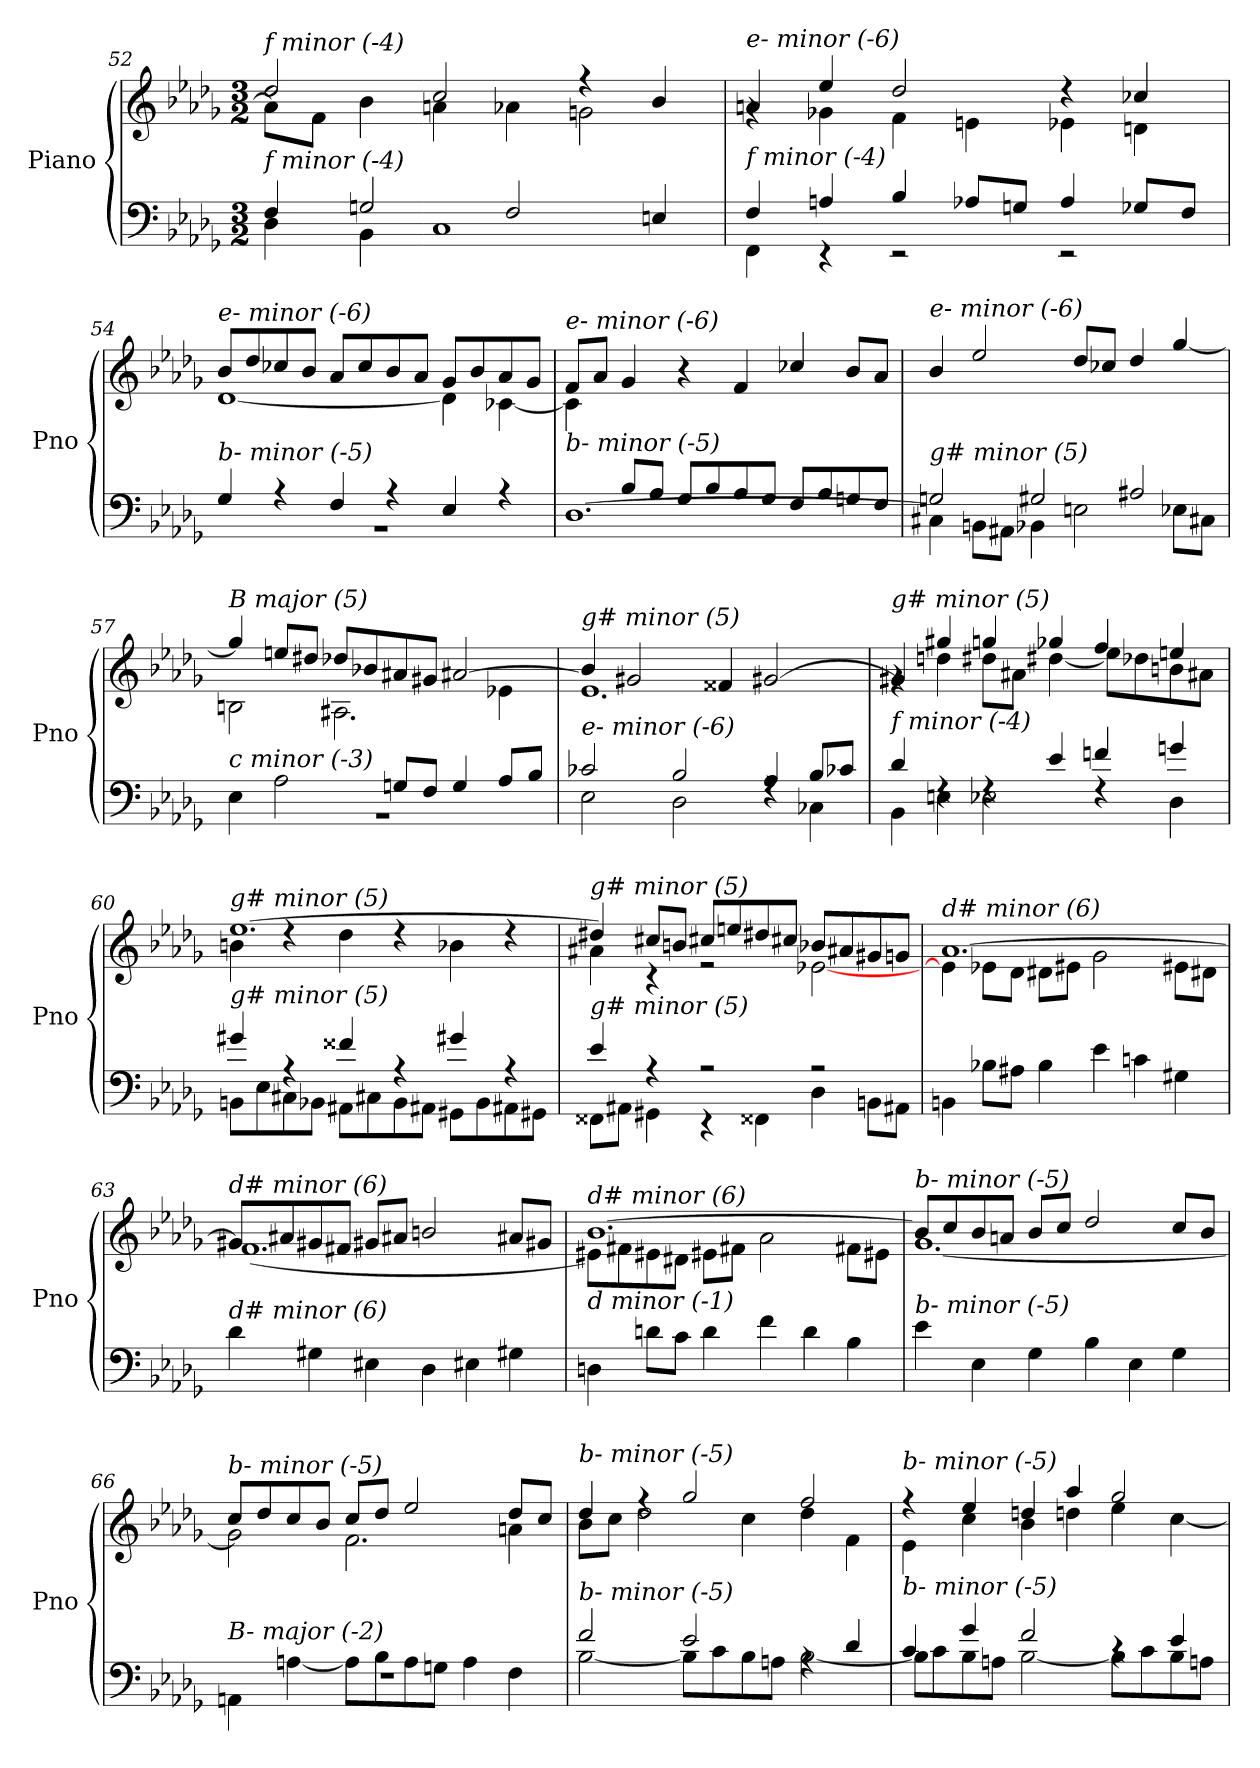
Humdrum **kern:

**kern	**kern
*part1	*part1
*staff2	*staff1
*I"Piano	*
*I'Pno	*
!!LO:LB:g=z
*clefF4	*clefG2
*k[b-e-a-d-g-]	*k[b-e-a-d-g-]
*M3/2	*M3/2
=52	=52
*^	*^
!	!	!LO:TX:i:t=f minor (-4)	!
!LO:TX:i:t=f minor (-4)	!	!	!
4F/	4D-\	2dd-/	8a-\L]
.	.	.	8f\J
2Gn/	4BB-\	.	4b-\
.	1C	2cc/	4an\
2F/	.	.	4a-X\
.	.	4r	2gn\
4En/	.	4b-/	.
=53	=53	=53	=53
!	!	!LO:TX:i:t=e- minor (-6)	!
!LO:TX:i:t=f minor (-4)	!	!	!
4F/	4FF\	4an/	4rg
4An/	4r	4ee-/	4g-X\
4B-/	2r	2dd-/	4f\
8A-X/L	.	.	4eni\
8Gn/J	.	.	.
4A-/	2r	4r	4e-\
8G-X/L	.	4cc-X/	4dni\
8F/J	.	.	.
=54	=54	=54	=54
!	!	!LO:TX:i:t=e- minor (-6)	!
!LO:TX:i:t=b- minor (-5)	!	!	!
4G-/	1.r	8b-/L	[1d-
.	.	8dd-/	.
4r	.	8cc-X/	.
.	.	8b-/J	.
4F/	.	8a-/L	.
.	.	8cc-/	.
4r	.	8b-/	.
.	.	8a-/J	.
4E-/	.	8g-/L	4d-\]
.	.	8b-/	.
4r	.	8a-/	[4c-X\
.	.	8g-/J	.
=55	=55	=55	=55
*	*^	*	*
!	!	!	!LO:TX:i:t=e- minor (-6)	!
!LO:TX:i:t=b- minor (-5)	!	!	!	!
4ryy	4ryy	[1.D-	8f/L	4c-\]
.	.	.	8a-/J	.
1ryy	8B-/L	.	4g-/	1ryy
.	8A-/J	.	.	.
.	8G-/L	.	4r	.
.	8B-/	.	.	.
.	8A-/	.	4f/	.
.	8G-/J	.	.	.
.	8F/L	.	4cc-X/	.
.	8A-/	.	.	.
4ryy	8Gn/	.	8b-/L	4ryy
.	8F/J	.	8a-/J	.
*	*v	*v	*	*
*	*	*v	*v
!!LO:LB:g=z
=56	=56	=56
!	!	!LO:TX:i:t=e- minor (-6)
!LO:TX:i:t=g# minor (5)	!	!
2Gn/	4C#Xi\]	4b-/
.	8BBni\L	2ee-/
.	8AA#Xi\J	.
2G#Xi/	4BB-i\	.
.	2Eni\	8dd-/L
.	.	8cc-X/J
2A#Xi/	.	4dd-/
.	8E-\L	[4gg-/
.	8C#Xi\J	.
=57	=57	=57
*	*	*^
!	!	!LO:TX:i:t=B major (5)	!
!LO:TX:i:t=c minor (-3)	!	!	!
4E-\	1.r	4gg-/]	2Bni\
2A-\	.	8eeni/L	.
.	.	8dd#Xi/J	.
.	.	8dd-/L	2.A#Xi\
.	.	8b-Xi/	.
8Gn/L	.	8a#Xi/	.
8F/J	.	8g#Xi/J	.
4G/	.	[2a#Xi/	.
8A-/L	.	.	4e-Xi\
8B-/J	.	.	.
=58	=58	=58	=58
!	!	!LO:TX:i:t=g# minor (5)	!
!LO:TX:i:t=e- minor (-6)	!	!	!
2c-X/	2E-\	4b-/]	1.e-
.	.	2g#Xi/	.
2B-/	2D-\	.	.
.	.	4f##Xi/	.
4A-/	4rF	[2g#Xi/	.
8B-/L	4C-X\	.	.
8c-X/J	.	.	.
=59	=59	=59	=59
!	!	!LO:TX:i:t=g# minor (5)	!
!LO:TX:i:t=f minor (-4)	!	!	!
4d-/	4BB-\	4g#Xi/]	4rg
4rF	4Eni\	4gg#Xi/	4ddn\
4rF	2E-\	4ggn/	8dd#Xi\L
.	.	.	8a#Xi\J
4e-/	.	4gg-X/	[4dd#Xi\
4fn/	4rF	4ff/	8ee-j\L]
.	.	.	8dd-X\
4gn/	4D-\	4eeni/	8bni\
.	.	.	8a#Xi\J
!!LO:LB:g=z	!!
=60	=60	=60	=60
!	!	!LO:TX:i:t=g# minor (5)	!
!LO:TX:i:t=g# minor (5)	!	!	!
4g#Xi/	8BBni\L	[1.ee-	4bni\
.	8E-\	.	.
4rA	8C#Xi\	.	4rdd
.	8BB-i\J	.	.
4f##Xi/	8AA#Xi\L	.	4dd-\
.	8C#Xi\	.	.
4rA	8BB-i\	.	4rdd
.	8AA#Xi\J	.	.
4g#Xi/	8GG#Xi\L	.	4b-i\
.	8BB-i\	.	.
4rA	8AA#Xi\	.	4rdd
.	8GG#Xi\J	.	.
=61	=61	=61	=61
!	!	!LO:TX:i:t=g# minor (5)	!
!LO:TX:i:t=g# minor (5)	!	!	!
4e-/	8FF##Xi\L	4dd#Xi/]	4a#Xi\
.	8AA#Xi\J	.	.
4r	4GG#Xi\	8cc#Xi/L	4r
.	.	8bni/J	.
2r	4r	8cc#Xi/L	2r
.	.	8eeni/	.
.	4FF##Xi\	8dd#Xi/	.
.	.	8cc#Xi/J	.
2r	4D-\	8b-Xi/L	[2e-Xi\
.	.	8a#Xi/	.
.	8BBni\L	8g#Xi/	.
.	8AA#Xi\J	8gn/J	.
=62	=62	=62	=62
!	!	!LO:TX:i:t=d# minor (6)	!
!LO:TX:i:t=g# minor (5)	!	!	!
*v	*v	*	*
4BBni\	[1.a-	4eni\]
8B-Xi\L	.	8e-\L
8A#Xi\J	.	8d-\J
4B-i\	.	8d#Xi\L
.	.	8e#Xi\J
4e-\	.	2g-\
4cn\	.	.
4G#Xi\	.	8e#Xi\L
.	.	8d#Xi\J
=63	=63	=63
!	!LO:TX:i:t=d# minor (6)	!
!LO:TX:i:t=d# minor (6)	!	!
4d-\	8g#Xi/L]	[1.f
.	8a#Xi/	.
4G#Xi\	8g#Xi/	.
.	8f#Xi/J	.
4E#Xi\	8g#Xi/L	.
.	8a#Xi/J	.
4D-\	2bni/	.
4E#Xi\	.	.
4G#Xi\	8a#Xi/L	.
.	8g#Xi/J	.
!!LO:LB:g=z	!!
=64	=64	=64
!	!LO:TX:i:t=d# minor (6)	!
!LO:TX:i:t=d minor (-1)	!	!
4Dn\	[1.b-	8e#Xi\L]
.	.	8f#Xi\
8dn\L	.	8e#Xi\
8c\J	.	8d#Xi\J
4d\	.	8e#Xi\L
.	.	8f#Xi\J
4f\	.	2a-\
4d\	.	.
4B-\	.	8f#Xi\L
.	.	8e#Xi\J
=65	=65	=65
!	!LO:TX:i:t=b- minor (-5)	!
!LO:TX:i:t=b- minor (-5)	!	!
4e-\	8b-/L]	[1.g-
.	8cc/	.
4E-\	8b-/	.
.	8an/J	.
4G-\	8b-/L	.
.	8cc/J	.
4B-\	2dd-/	.
4E-\	.	.
4G-\	8cc/L	.
.	8b-/J	.
=66	=66	=66
*^	*	*
!	!	!LO:TX:i:t=b- minor (-5)	!
!LO:TX:i:t=B- major (-2)	!	!	!
1.rF	4AAn\	8cc/L	2g-\]
.	.	8dd-/	.
.	[4An\	8cc/	.
.	.	8b-/J	.
.	8A\L]	8cc/L	2.f\
.	8B-\	8dd-/J	.
.	8A\	2ee-/	.
.	8Gn\J	.	.
.	4A\	.	.
.	4F\	8dd-/L	4an\
.	.	8cc/J	.
=67	=67	=67	=67
!	!	!LO:TX:i:t=b- minor (-5)	!
!LO:TX:i:t=b- minor (-5)	!	!	!
2f/	[2B-\	4dd-/	8b-\L
.	.	.	8cc\J
.	.	4rff	2dd-\
2e-/	8B-\L]	2gg-/	.
.	8c\	.	.
.	8B-\	.	4cc\
.	8An\J	.	.
4rA	[2B-\	2ff/	4dd-\
4d-/	.	.	4f\
!!LO:PB:g=z	!!
=68	=68	=68	=68
!	!	!LO:TX:i:t=b- minor (-5)	!
!LO:TX:i:t=b- minor (-5)	!	!	!
4c/	8B-\L]	4r	4e-\
.	8c\	.	.
4g-/	8B-\	4ee-/	4cc\
.	8An\J	.	.
2f/	[2B-\	4ddn/	4b-\
.	.	4aa-/	4ddn\
4rc	8B-\L]	2gg-/	4ee-\
.	8c\	.	.
4e-/	8B-\	.	[4cc\
.	8An\J	.	.
*v	*v	*	*
*	*v	*v
=	=
*-	*-
